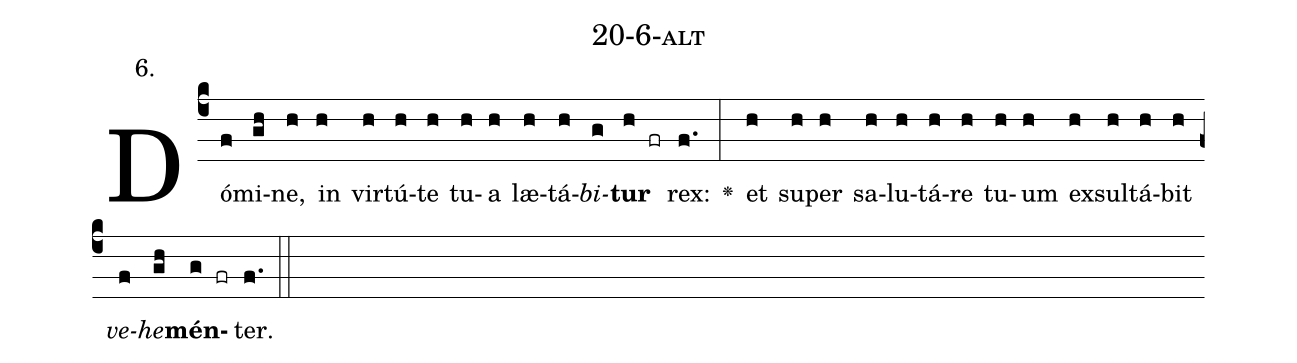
name: 20-6-alt;
annotation: 6.;
%%
(c4)Dó(f)mi(gh)ne,(h) in(h) vir(h)tú(h)te(h) tu(h)a(h) læ(h)tá(h)<i>bi</i>(g)<b>tur</b>(h fr) rex:(f.) <v>\greheightstar</v>(:) et(h) su(h)per(h) sa(h)lu(h)tá(h)re(h) tu(h)um(h) ex(h)sul(h)tá(h)bit(h) <i>ve</i>(f)<i>he</i>(gh)<b>mén</b>(g fr)ter.(f.) (::)


%E(h) u(h) o(f) u(gh) a(g) e.(f.) (::)
